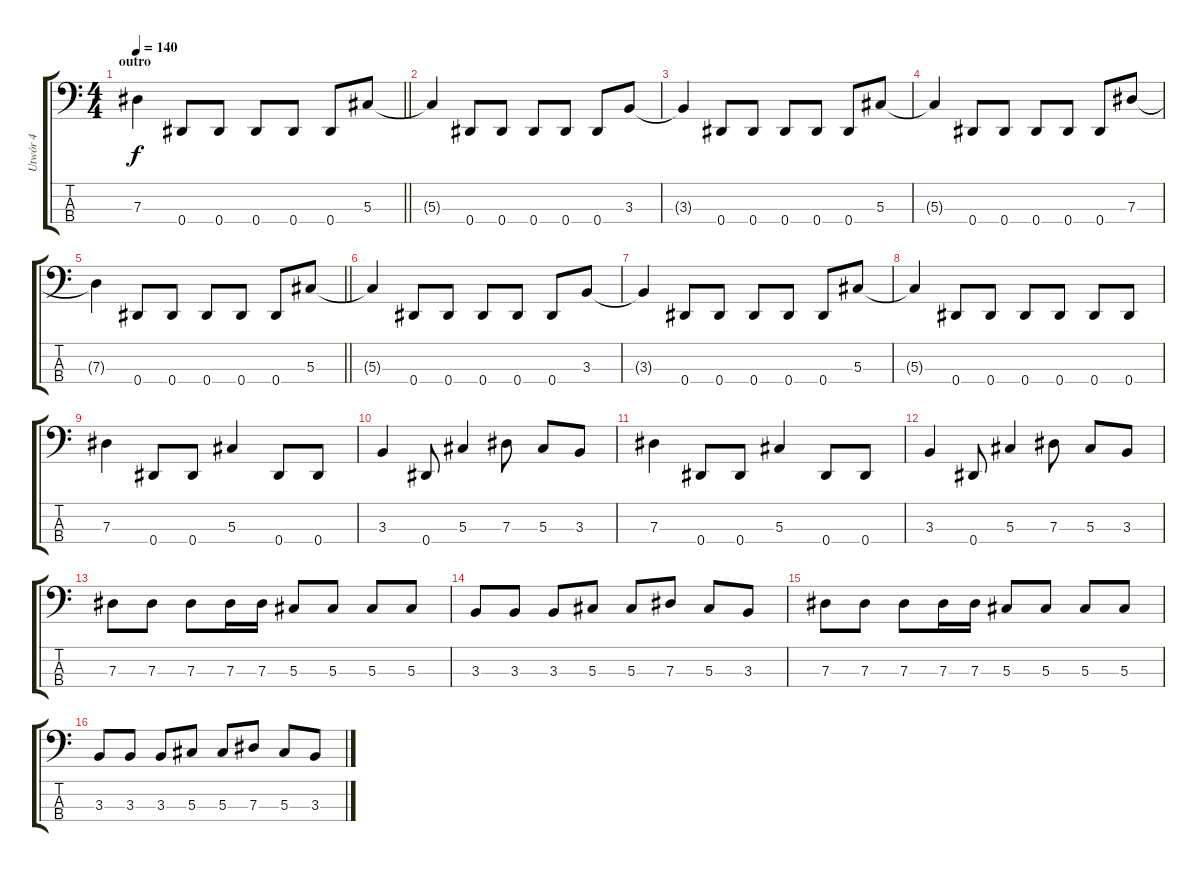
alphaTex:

\track ("Utwór 4" "Utwór 4") {instrument electricbassfinger}
\staff {score tabs}
\tuning (Gb2 Db2 Ab1 Eb1) {hide}
\ts (4 4)
\section ("" "outro")
\tempo 140
\clef f4
\barLineRight lightlight
\ks c
7.3.4{dy f} 0.4.8 0.4.8 0.4.8 0.4.8 0.4.8 5.3.8 |
5.3{t}.4 0.4.8 0.4.8 0.4.8 0.4.8 0.4.8 3.3.8 |
3.3{t}.4 0.4.8 0.4.8 0.4.8 0.4.8 0.4.8 5.3.8 |
5.3{t}.4 0.4.8 0.4.8 0.4.8 0.4.8 0.4.8 7.3.8 |
\barLineRight lightlight
7.3{t}.4 0.4.8 0.4.8 0.4.8 0.4.8 0.4.8 5.3.8 |
5.3{t}.4 0.4.8 0.4.8 0.4.8 0.4.8 0.4.8 3.3.8 |
3.3{t}.4 0.4.8 0.4.8 0.4.8 0.4.8 0.4.8 5.3.8 |
5.3{t}.4 0.4.8 0.4.8 0.4.8 0.4.8 0.4.8 0.4.8 |
7.3.4 0.4.8 0.4.8 5.3.4 0.4.8 0.4.8 |
3.3.4 0.4.8 5.3.4 7.3.8 5.3.8 3.3.8 |
7.3.4 0.4.8 0.4.8 5.3.4 0.4.8 0.4.8 |
3.3.4 0.4.8 5.3.4 7.3.8 5.3.8 3.3.8 |
7.3.8 7.3.8 7.3.8 7.3.16 7.3.16 5.3.8 5.3.8 5.3.8 5.3.8 |
3.3.8 3.3.8 3.3.8 5.3.8 5.3.8 7.3.8 5.3.8 3.3.8 |
7.3.8 7.3.8 7.3.8 7.3.16 7.3.16 5.3.8 5.3.8 5.3.8 5.3.8 |
3.3.8 3.3.8 3.3.8 5.3.8 5.3.8 7.3.8 5.3.8 3.3.8
